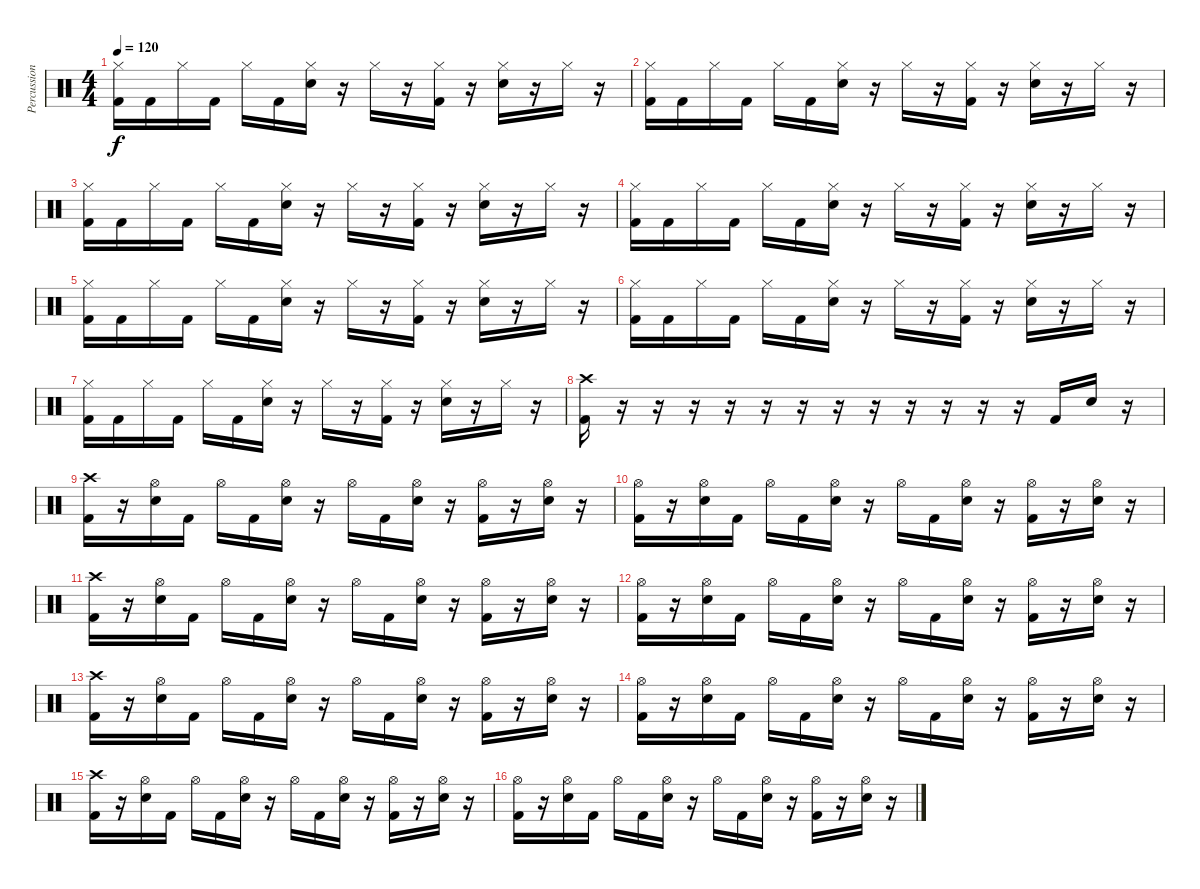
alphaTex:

\track ("Percussion" "Percussion") {instrument percussion}
\staff {score}
\articulation defaults
\ts (4 4)
\tempo 120
\clef neutral
\ks c
("Hi-Hat (closed)" "Kick (hit) 2").16{dy f} "Kick (hit) 2".16 "Hi-Hat (closed)".16 "Kick (hit) 2".16 "Hi-Hat (closed)".16 "Kick (hit) 2".16 ("Hi-Hat (closed)" "Electric Snare (hit)").16 r.16 "Hi-Hat (closed)".16 r.16 ("Hi-Hat (closed)" "Kick (hit) 2").16 r.16 ("Hi-Hat (closed)" "Electric Snare (hit)").16 r.16 "Hi-Hat (closed)".16 r.16 |
("Hi-Hat (closed)" "Kick (hit) 2").16 "Kick (hit) 2".16 "Hi-Hat (closed)".16 "Kick (hit) 2".16 "Hi-Hat (closed)".16 "Kick (hit) 2".16 ("Hi-Hat (closed)" "Electric Snare (hit)").16 r.16 "Hi-Hat (closed)".16 r.16 ("Hi-Hat (closed)" "Kick (hit) 2").16 r.16 ("Hi-Hat (closed)" "Electric Snare (hit)").16 r.16 "Hi-Hat (closed)".16 r.16 |
("Hi-Hat (closed)" "Kick (hit) 2").16 "Kick (hit) 2".16 "Hi-Hat (closed)".16 "Kick (hit) 2".16 "Hi-Hat (closed)".16 "Kick (hit) 2".16 ("Hi-Hat (closed)" "Electric Snare (hit)").16 r.16 "Hi-Hat (closed)".16 r.16 ("Hi-Hat (closed)" "Kick (hit) 2").16 r.16 ("Hi-Hat (closed)" "Electric Snare (hit)").16 r.16 "Hi-Hat (closed)".16 r.16 |
("Hi-Hat (closed)" "Kick (hit) 2").16 "Kick (hit) 2".16 "Hi-Hat (closed)".16 "Kick (hit) 2".16 "Hi-Hat (closed)".16 "Kick (hit) 2".16 ("Hi-Hat (closed)" "Electric Snare (hit)").16 r.16 "Hi-Hat (closed)".16 r.16 ("Hi-Hat (closed)" "Kick (hit) 2").16 r.16 ("Hi-Hat (closed)" "Electric Snare (hit)").16 r.16 "Hi-Hat (closed)".16 r.16 |
("Hi-Hat (closed)" "Kick (hit) 2").16 "Kick (hit) 2".16 "Hi-Hat (closed)".16 "Kick (hit) 2".16 "Hi-Hat (closed)".16 "Kick (hit) 2".16 ("Hi-Hat (closed)" "Electric Snare (hit)").16 r.16 "Hi-Hat (closed)".16 r.16 ("Hi-Hat (closed)" "Kick (hit) 2").16 r.16 ("Hi-Hat (closed)" "Electric Snare (hit)").16 r.16 "Hi-Hat (closed)".16 r.16 |
("Hi-Hat (closed)" "Kick (hit) 2").16 "Kick (hit) 2".16 "Hi-Hat (closed)".16 "Kick (hit) 2".16 "Hi-Hat (closed)".16 "Kick (hit) 2".16 ("Hi-Hat (closed)" "Electric Snare (hit)").16 r.16 "Hi-Hat (closed)".16 r.16 ("Hi-Hat (closed)" "Kick (hit) 2").16 r.16 ("Hi-Hat (closed)" "Electric Snare (hit)").16 r.16 "Hi-Hat (closed)".16 r.16 |
("Hi-Hat (closed)" "Kick (hit) 2").16 "Kick (hit) 2".16 "Hi-Hat (closed)".16 "Kick (hit) 2".16 "Hi-Hat (closed)".16 "Kick (hit) 2".16 ("Hi-Hat (closed)" "Electric Snare (hit)").16 r.16 "Hi-Hat (closed)".16 r.16 ("Hi-Hat (closed)" "Kick (hit) 2").16 r.16 ("Hi-Hat (closed)" "Electric Snare (hit)").16 r.16 "Hi-Hat (closed)".16 r.16 |
("Crash high (hit)" "Kick (hit) 2").16 r.16 r.16 r.16 r.16 r.16 r.16 r.16 r.16 r.16 r.16 r.16 r.16 "Kick (hit) 2".16 "Electric Snare (hit)".16 r.16 |
("Crash high (hit)" "Kick (hit) 2").16 r.16 ("Hi-Hat (open)" "Electric Snare (hit)").16 "Kick (hit) 2".16 "Hi-Hat (open)".16 "Kick (hit) 2".16 ("Hi-Hat (open)" "Electric Snare (hit)").16 r.16 "Hi-Hat (open)".16 "Kick (hit) 2".16 ("Hi-Hat (open)" "Electric Snare (hit)").16 r.16 ("Hi-Hat (open)" "Kick (hit) 2").16 r.16 ("Hi-Hat (open)" "Electric Snare (hit)").16 r.16 |
("Hi-Hat (open)" "Kick (hit) 2").16 r.16 ("Hi-Hat (open)" "Electric Snare (hit)").16 "Kick (hit) 2".16 "Hi-Hat (open)".16 "Kick (hit) 2".16 ("Hi-Hat (open)" "Electric Snare (hit)").16 r.16 "Hi-Hat (open)".16 "Kick (hit) 2".16 ("Hi-Hat (open)" "Electric Snare (hit)").16 r.16 ("Hi-Hat (open)" "Kick (hit) 2").16 r.16 ("Hi-Hat (open)" "Electric Snare (hit)").16 r.16 |
("Crash high (hit)" "Kick (hit) 2").16 r.16 ("Hi-Hat (open)" "Electric Snare (hit)").16 "Kick (hit) 2".16 "Hi-Hat (open)".16 "Kick (hit) 2".16 ("Hi-Hat (open)" "Electric Snare (hit)").16 r.16 "Hi-Hat (open)".16 "Kick (hit) 2".16 ("Hi-Hat (open)" "Electric Snare (hit)").16 r.16 ("Hi-Hat (open)" "Kick (hit) 2").16 r.16 ("Hi-Hat (open)" "Electric Snare (hit)").16 r.16 |
("Hi-Hat (open)" "Kick (hit) 2").16 r.16 ("Hi-Hat (open)" "Electric Snare (hit)").16 "Kick (hit) 2".16 "Hi-Hat (open)".16 "Kick (hit) 2".16 ("Hi-Hat (open)" "Electric Snare (hit)").16 r.16 "Hi-Hat (open)".16 "Kick (hit) 2".16 ("Hi-Hat (open)" "Electric Snare (hit)").16 r.16 ("Hi-Hat (open)" "Kick (hit) 2").16 r.16 ("Hi-Hat (open)" "Electric Snare (hit)").16 r.16 |
("Crash high (hit)" "Kick (hit) 2").16 r.16 ("Hi-Hat (open)" "Electric Snare (hit)").16 "Kick (hit) 2".16 "Hi-Hat (open)".16 "Kick (hit) 2".16 ("Hi-Hat (open)" "Electric Snare (hit)").16 r.16 "Hi-Hat (open)".16 "Kick (hit) 2".16 ("Hi-Hat (open)" "Electric Snare (hit)").16 r.16 ("Hi-Hat (open)" "Kick (hit) 2").16 r.16 ("Hi-Hat (open)" "Electric Snare (hit)").16 r.16 |
("Hi-Hat (open)" "Kick (hit) 2").16 r.16 ("Hi-Hat (open)" "Electric Snare (hit)").16 "Kick (hit) 2".16 "Hi-Hat (open)".16 "Kick (hit) 2".16 ("Hi-Hat (open)" "Electric Snare (hit)").16 r.16 "Hi-Hat (open)".16 "Kick (hit) 2".16 ("Hi-Hat (open)" "Electric Snare (hit)").16 r.16 ("Hi-Hat (open)" "Kick (hit) 2").16 r.16 ("Hi-Hat (open)" "Electric Snare (hit)").16 r.16 |
("Crash high (hit)" "Kick (hit) 2").16 r.16 ("Hi-Hat (open)" "Electric Snare (hit)").16 "Kick (hit) 2".16 "Hi-Hat (open)".16 "Kick (hit) 2".16 ("Hi-Hat (open)" "Electric Snare (hit)").16 r.16 "Hi-Hat (open)".16 "Kick (hit) 2".16 ("Hi-Hat (open)" "Electric Snare (hit)").16 r.16 ("Hi-Hat (open)" "Kick (hit) 2").16 r.16 ("Hi-Hat (open)" "Electric Snare (hit)").16 r.16 |
("Hi-Hat (open)" "Kick (hit) 2").16 r.16 ("Hi-Hat (open)" "Electric Snare (hit)").16 "Kick (hit) 2".16 "Hi-Hat (open)".16 "Kick (hit) 2".16 ("Hi-Hat (open)" "Electric Snare (hit)").16 r.16 "Hi-Hat (open)".16 "Kick (hit) 2".16 ("Hi-Hat (open)" "Electric Snare (hit)").16 r.16 ("Hi-Hat (open)" "Kick (hit) 2").16 r.16 ("Hi-Hat (open)" "Electric Snare (hit)").16 r.16
